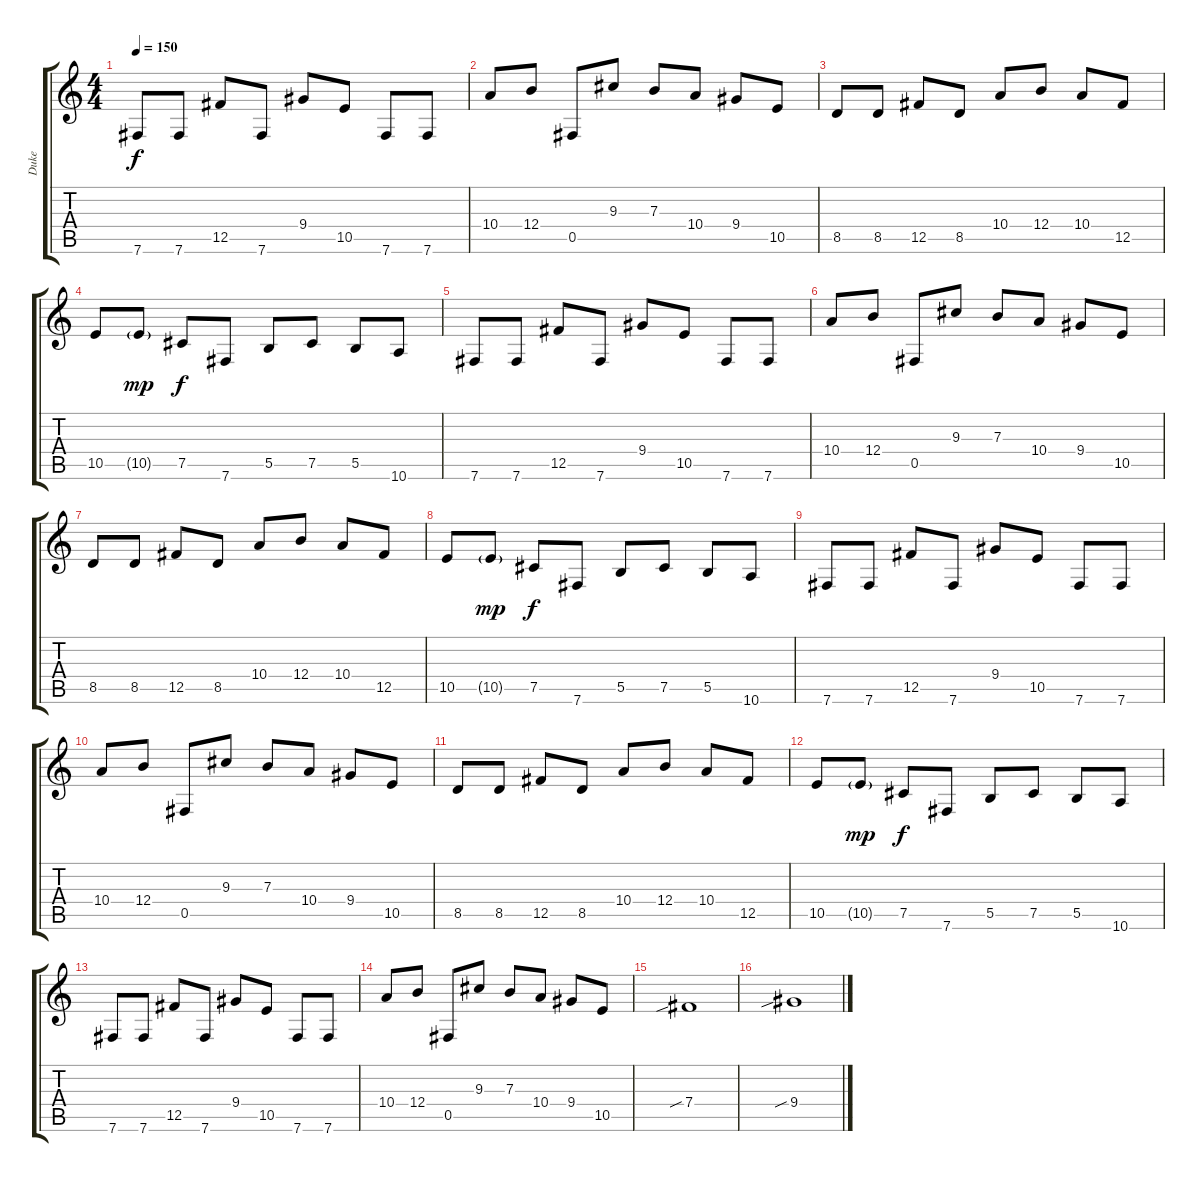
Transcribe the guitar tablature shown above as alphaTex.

\track ("Duke" "Duke") {instrument distortionguitar}
\staff {score tabs}
\tuning (Db4 Ab3 E3 B2 Gb2 B1) {hide}
\ts (4 4)
\tempo 150
\clef g2
\ks c
7.6.8{dy f} 7.6.8 12.5.8 7.6.8 9.4.8 10.5.8 7.6.8 7.6.8 |
10.4.8 12.4.8 0.5.8 9.3.8 7.3.8 10.4.8 9.4.8 10.5.8 |
8.5.8 8.5.8 12.5.8 8.5.8 10.4.8 12.4.8 10.4.8 12.5.8 |
10.5.8 10.5{g}.8{dy mp} 7.5.8{dy f} 7.6.8 5.5.8 7.5.8 5.5.8 10.6.8 |
7.6.8 7.6.8 12.5.8 7.6.8 9.4.8 10.5.8 7.6.8 7.6.8 |
10.4.8 12.4.8 0.5.8 9.3.8 7.3.8 10.4.8 9.4.8 10.5.8 |
8.5.8 8.5.8 12.5.8 8.5.8 10.4.8 12.4.8 10.4.8 12.5.8 |
10.5.8 10.5{g}.8{dy mp} 7.5.8{dy f} 7.6.8 5.5.8 7.5.8 5.5.8 10.6.8 |
7.6.8 7.6.8 12.5.8 7.6.8 9.4.8 10.5.8 7.6.8 7.6.8 |
10.4.8 12.4.8 0.5.8 9.3.8 7.3.8 10.4.8 9.4.8 10.5.8 |
8.5.8 8.5.8 12.5.8 8.5.8 10.4.8 12.4.8 10.4.8 12.5.8 |
10.5.8 10.5{g}.8{dy mp} 7.5.8{dy f} 7.6.8 5.5.8 7.5.8 5.5.8 10.6.8 |
7.6.8 7.6.8 12.5.8 7.6.8 9.4.8 10.5.8 7.6.8 7.6.8 |
10.4.8 12.4.8 0.5.8 9.3.8 7.3.8 10.4.8 9.4.8 10.5.8 |
7.4{sib}.1 |
9.4{sib}.1
